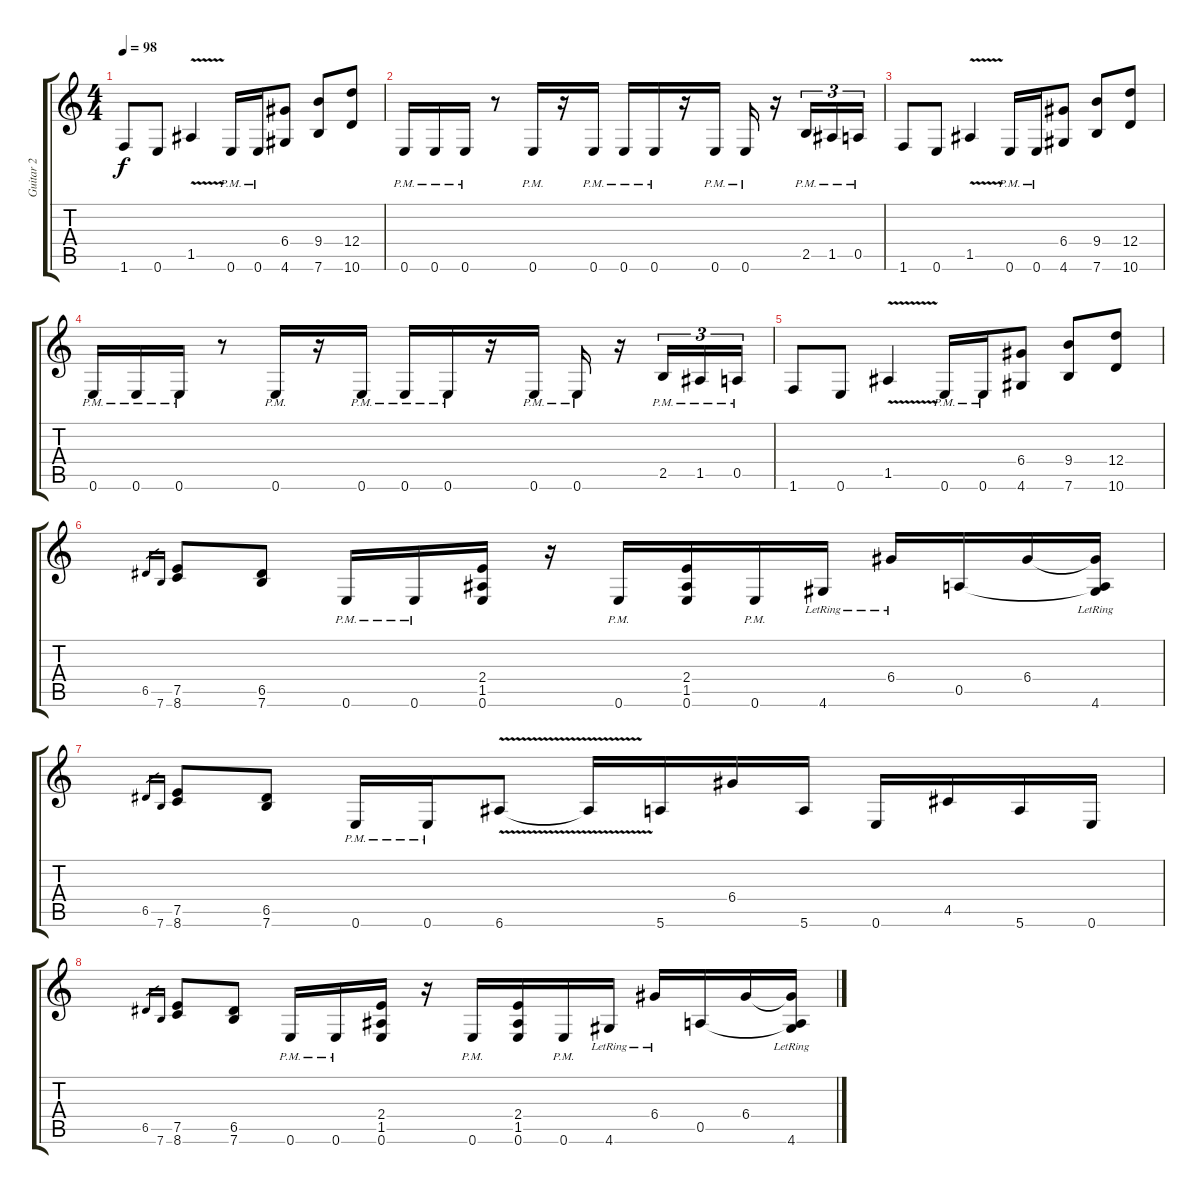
\track ("Guitar 2" "Guitar 2") {instrument distortionguitar}
\staff {score tabs}
\tuning (E4 B3 G3 D3 A2 E2) {hide}
\ts (4 4)
\tempo 98
\clef g2
\ks aminor
1.6.8{dy f} 0.6.8 1.5{v}.4 0.6{pm}.16 0.6{pm}.16 (6.4 4.6).8 (9.4 7.6).8 (12.4 10.6).8 |
0.6{pm}.16 0.6{pm}.16 0.6{pm}.16 r.8 0.6{pm}.16 r.16 0.6{pm}.16 0.6{pm}.16 0.6{pm}.16 r.16 0.6{pm}.16 0.6{pm}.16 r.16 2.5{pm}.16{tu (3 2)} 1.5{pm}.16{tu (3 2)} 0.5{pm}.16{tu (3 2)} |
1.6.8 0.6.8 1.5{v}.4 0.6{pm}.16 0.6{pm}.16 (6.4 4.6).8 (9.4 7.6).8 (12.4 10.6).8 |
0.6{pm}.16 0.6{pm}.16 0.6{pm}.16 r.8 0.6{pm}.16 r.16 0.6{pm}.16 0.6{pm}.16 0.6{pm}.16 r.16 0.6{pm}.16 0.6{pm}.16 r.16 2.5{pm}.16{tu (3 2)} 1.5{pm}.16{tu (3 2)} 0.5{pm}.16{tu (3 2)} |
1.6.8 0.6.8 1.5{v}.4 0.6{pm}.16 0.6{pm}.16 (6.4 4.6).8 (9.4 7.6).8 (12.4 10.6).8 |
6.5.16{gr} 7.6.16{gr} (7.5 8.6).8 (6.5 7.6).8 0.6{pm}.16 0.6{pm}.16 (2.4 1.5 0.6).16 r.16 0.6{pm}.16 (2.4 1.5 0.6).16 0.6{pm}.16 4.6{lr}.16 6.4{lr}.16 0.5.16 6.4.16 (6.4{t} 0.5{t} 4.6{lr}).16 |
6.5.16{gr} 7.6.16{gr} (7.5 8.6).8 (6.5 7.6).8 0.6{pm}.16 0.6{pm}.16 6.6{v}.8 6.6{t}.16 5.6.16 6.4.16 5.6.16 0.6.16 4.5.16 5.6.16 0.6.16 |
6.5.16{gr} 7.6.16{gr} (7.5 8.6).8 (6.5 7.6).8 0.6{pm}.16 0.6{pm}.16 (2.4 1.5 0.6).16 r.16 0.6{pm}.16 (2.4 1.5 0.6).16 0.6{pm}.16 4.6{lr}.16 6.4{lr}.16 0.5.16 6.4.16 (6.4{t} 0.5{t} 4.6{lr}).16
